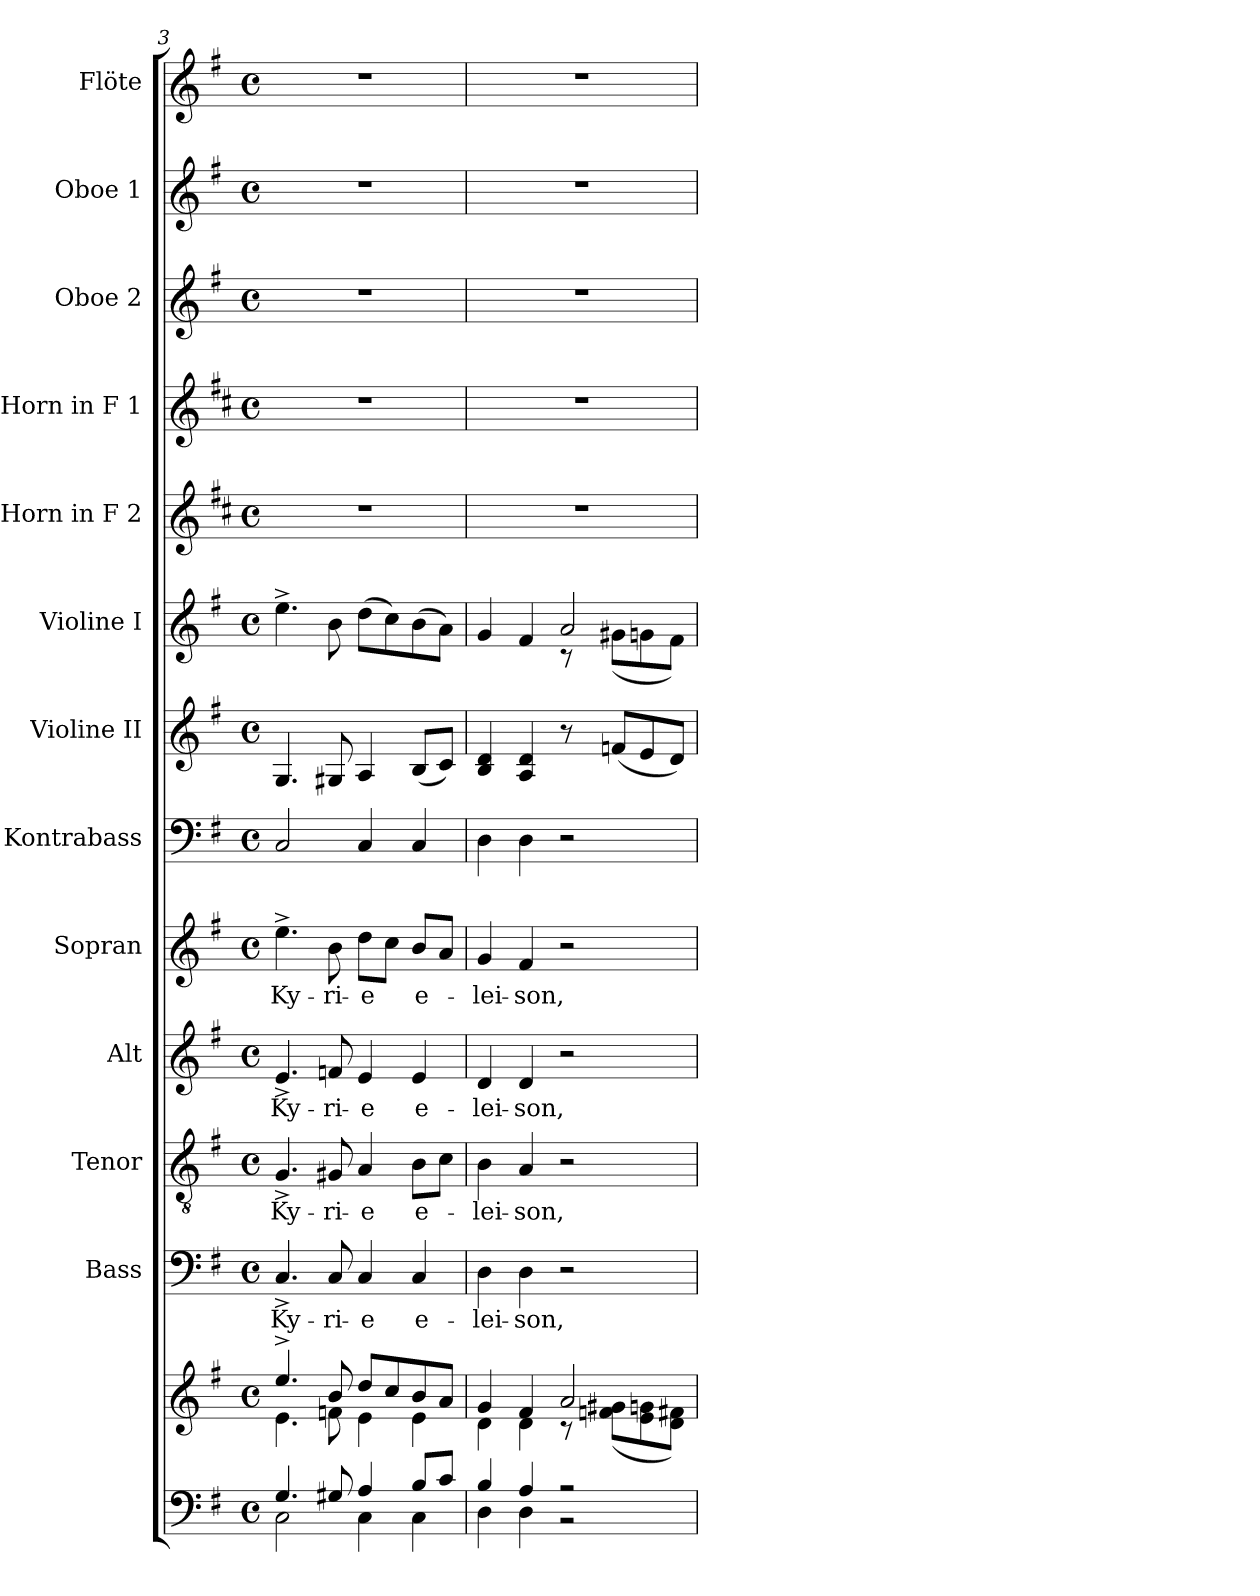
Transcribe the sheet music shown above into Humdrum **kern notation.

**kern	**kern	**kern	**text	**kern	**text	**kern	**text	**kern	**text	**kern	**kern	**kern	**kern	**kern	**kern	**kern	**kern
*part13	*part13	*part12	*part12	*part11	*part11	*part10	*part10	*part9	*part9	*part8	*part7	*part6	*part5	*part4	*part3	*part2	*part1
*staff14	*staff13	*staff12	*staff12	*staff11	*staff11	*staff10	*staff10	*staff9	*staff9	*staff8	*staff7	*staff6	*staff5	*staff4	*staff3	*staff2	*staff1
*	*	*I"Bass	*	*I"Tenor	*	*I"Alt	*	*I"Sopran	*	*I"Kontrabass	*I"Violine II	*I"Violine I	*I"Horn in F 2	*I"Horn in F 1	*I"Oboe 2	*I"Oboe 1	*I"Flöte
*	*	*I'B.	*	*I'T.	*	*I'A.	*	*I'S.	*	*I'Kb.	*I'Vl. II	*I'Vl. I	*	*	*I'Ob. 2	*I'Ob. 1	*I'Fl.
*clefF4	*clefG2	*clefF4	*	*clefGv2	*	*clefG2	*	*clefG2	*	*clefF4	*clefG2	*clefG2	*clefG2	*clefG2	*clefG2	*clefG2	*clefG2
*	*	*	*	*	*	*	*	*	*	*ITrd7c12	*	*	*ITrd4c7	*ITrd4c7	*	*	*
*k[f#]	*k[f#]	*k[f#]	*	*k[f#]	*	*k[f#]	*	*k[f#]	*	*k[f#]	*k[f#]	*k[f#]	*k[f#]	*k[f#]	*k[f#]	*k[f#]	*k[f#]
*G:	*G:	*G:	*	*G:	*	*G:	*	*G:	*	*G:	*G:	*G:	*G:	*G:	*G:	*G:	*G:
*M4/4	*M4/4	*M4/4	*	*M4/4	*	*M4/4	*	*M4/4	*	*M4/4	*M4/4	*M4/4	*M4/4	*M4/4	*M4/4	*M4/4	*M4/4
*met(c)	*met(c)	*met(c)	*	*met(c)	*	*met(c)	*	*met(c)	*	*met(c)	*met(c)	*met(c)	*met(c)	*met(c)	*met(c)	*met(c)	*met(c)
=3	=3	=3	=3	=3	=3	=3	=3	=3	=3	=3	=3	=3	=3	=3	=3	=3	=3
*^	*^	*	*	*	*	*	*	*	*	*	*	*	*	*	*	*	*
!	!	!	!	!	!LO:LY:b	!	!LO:LY:b	!	!LO:LY:b	!	!LO:LY:b	!	!	!	!	!	!	!	!
4.G/	2C\	4.ee^>/	4.e\	4.C^>/	Ky-	4.G^>/	Ky-	4.e^>/	Ky-	4.ee^>\	Ky-	2CC/	4.G/	4.ee^>\	1r	1r	1r	1r	1r
!	!	!	!	!	!LO:LY:b	!	!LO:LY:b	!	!LO:LY:b	!	!LO:LY:b	!	!	!	!	!	!	!	!
8G#X/	.	8b/	8fn\	8C/	-ri-	8G#X/	-ri-	8fn/	-ri-	8b\	-ri-	.	8G#X/	8b\	.	.	.	.	.
!	!	!	!	!	!LO:LY:b	!	!LO:LY:b	!	!LO:LY:b	!	!LO:LY:b	!	!	!	!	!	!	!	!
4A/	4C\	8dd/L	4e\	4C/	-e	4A/	-e	4e/	-e	8dd\L	-e	4CC/	4A/	(>8dd\L	.	.	.	.	.
.	.	8cc/	.	.	.	.	.	.	.	8cc\J	.	.	.	8cc\)	.	.	.	.	.
!	!	!	!	!	!LO:LY:b	!	!LO:LY:b	!	!LO:LY:b	!	!LO:LY:b	!	!	!	!	!	!	!	!
8B/L	4C\	8b/	4e\	4C/	e-	8B\L	e-	4e/	e-	8b/L	e-	4CC/	(<8B/L	(>8b\	.	.	.	.	.
8c/J	.	8a/J	.	.	.	8c\J	.	.	.	8a/J	.	.	8c/J)	8a\J)	.	.	.	.	.
=4	=4	=4	=4	=4	=4	=4	=4	=4	=4	=4	=4	=4	=4	=4	=4	=4	=4	=4	=4
!	!	!	!	!	!LO:LY:b	!	!LO:LY:b	!	!LO:LY:b	!	!LO:LY:b	!	!	!	!	!	!	!	!
*	*	*	*	*	*	*	*	*	*	*	*	*	*	*^	*	*	*	*	*
4B/	4D\	4g/	4d\	4D\	-lei-	4B\	-lei-	4d/	-lei-	4g/	-lei-	4DD\	4B/ 4d/	4g/	2ryy	1r	1r	1r	1r	1r
!	!	!	!	!	!LO:LY:b	!	!LO:LY:b	!	!LO:LY:b	!	!LO:LY:b	!	!	!	!	!	!	!	!	!
4A/	4D\	4f#/	4d\	4D\	-son,	4A/	-son,	4d/	-son,	4f#/	-son,	4DD\	4A/ 4d/	4f#/	.	.	.	.	.	.
2r	2r	2a/	8rc	2r	.	2r	.	2r	.	2r	.	2r	8r	2a/	8rc	.	.	.	.	.
.	.	.	(<8fn\ 8g#X\L	.	.	.	.	.	.	.	.	.	(<8fn/L	.	(>8g#X\L	.	.	.	.	.
.	.	.	8e\ 8gn\	.	.	.	.	.	.	.	.	.	8e/	.	8gn\	.	.	.	.	.
.	.	.	8d\ 8f#X\J)	.	.	.	.	.	.	.	.	.	8d/J)	.	8f#\J)	.	.	.	.	.
*v	*v	*	*	*	*	*	*	*	*	*	*	*	*	*v	*v	*	*	*	*	*
*	*v	*v	*	*	*	*	*	*	*	*	*	*	*	*	*	*	*	*
=	=	=	=	=	=	=	=	=	=	=	=	=	=	=	=	=	=
*-	*-	*-	*-	*-	*-	*-	*-	*-	*-	*-	*-	*-	*-	*-	*-	*-	*-
